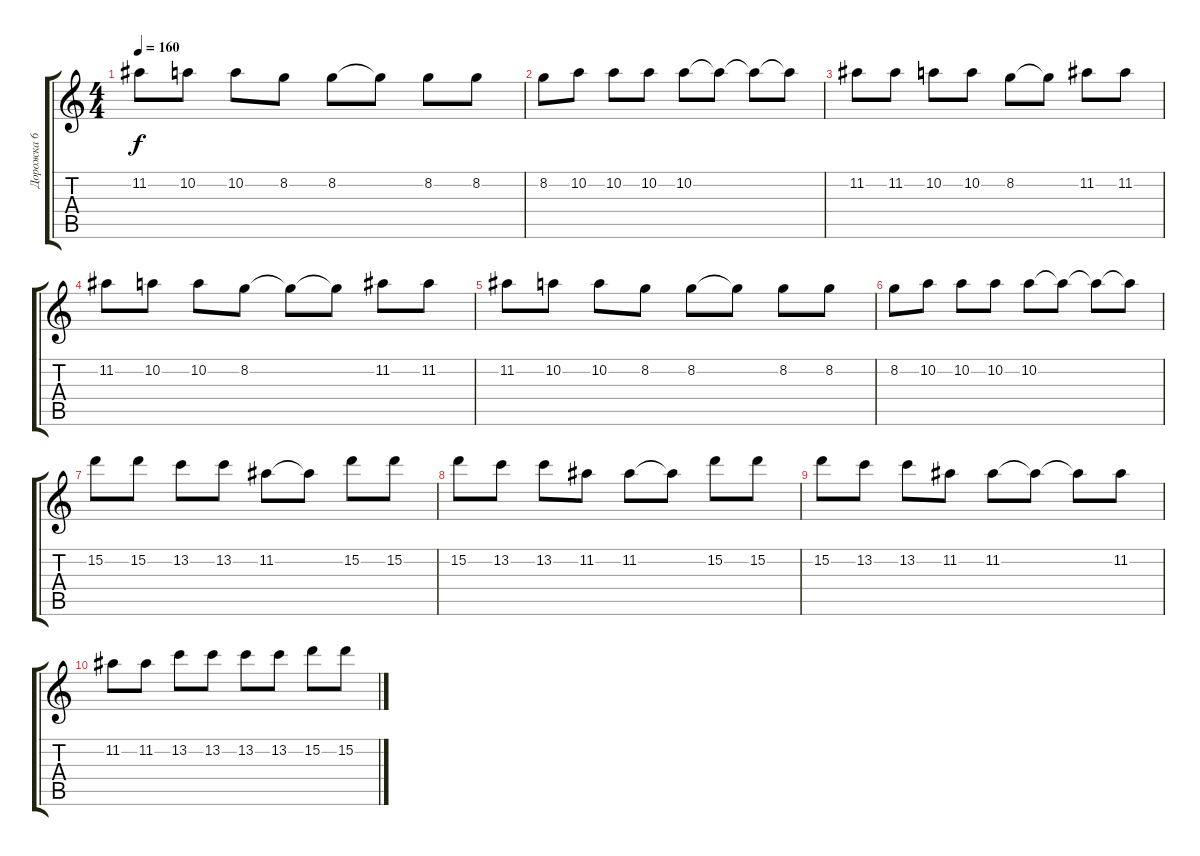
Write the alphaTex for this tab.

\track ("Дорожка 6" "Дорожка 6") {instrument distortionguitar}
\staff {score tabs}
\tuning (E4 B3 G3 D3 A2 D2) {hide}
\ts (4 4)
\tempo 160
\clef g2
\ks c
11.2.8{dy f} 10.2.8 10.2.8 8.2.8 8.2.8 8.2{t}.8 8.2.8 8.2.8 |
8.2.8 10.2.8 10.2.8 10.2.8 10.2.8 10.2{t}.8 10.2{t}.8 10.2{t}.8 |
11.2.8 11.2.8 10.2.8 10.2.8 8.2.8 8.2{t}.8 11.2.8 11.2.8 |
11.2.8 10.2.8 10.2.8 8.2.8 8.2{t}.8 8.2{t}.8 11.2.8 11.2.8 |
11.2.8 10.2.8 10.2.8 8.2.8 8.2.8 8.2{t}.8 8.2.8 8.2.8 |
8.2.8 10.2.8 10.2.8 10.2.8 10.2.8 10.2{t}.8 10.2{t}.8 10.2{t}.8 |
15.2.8 15.2.8 13.2.8 13.2.8 11.2.8 11.2{t}.8 15.2.8 15.2.8 |
15.2.8 13.2.8 13.2.8 11.2.8 11.2.8 11.2{t}.8 15.2.8 15.2.8 |
15.2.8 13.2.8 13.2.8 11.2.8 11.2.8 11.2{t}.8 11.2{t}.8 11.2.8 |
11.2.8 11.2.8 13.2.8 13.2.8 13.2.8 13.2.8 15.2.8 15.2.8
